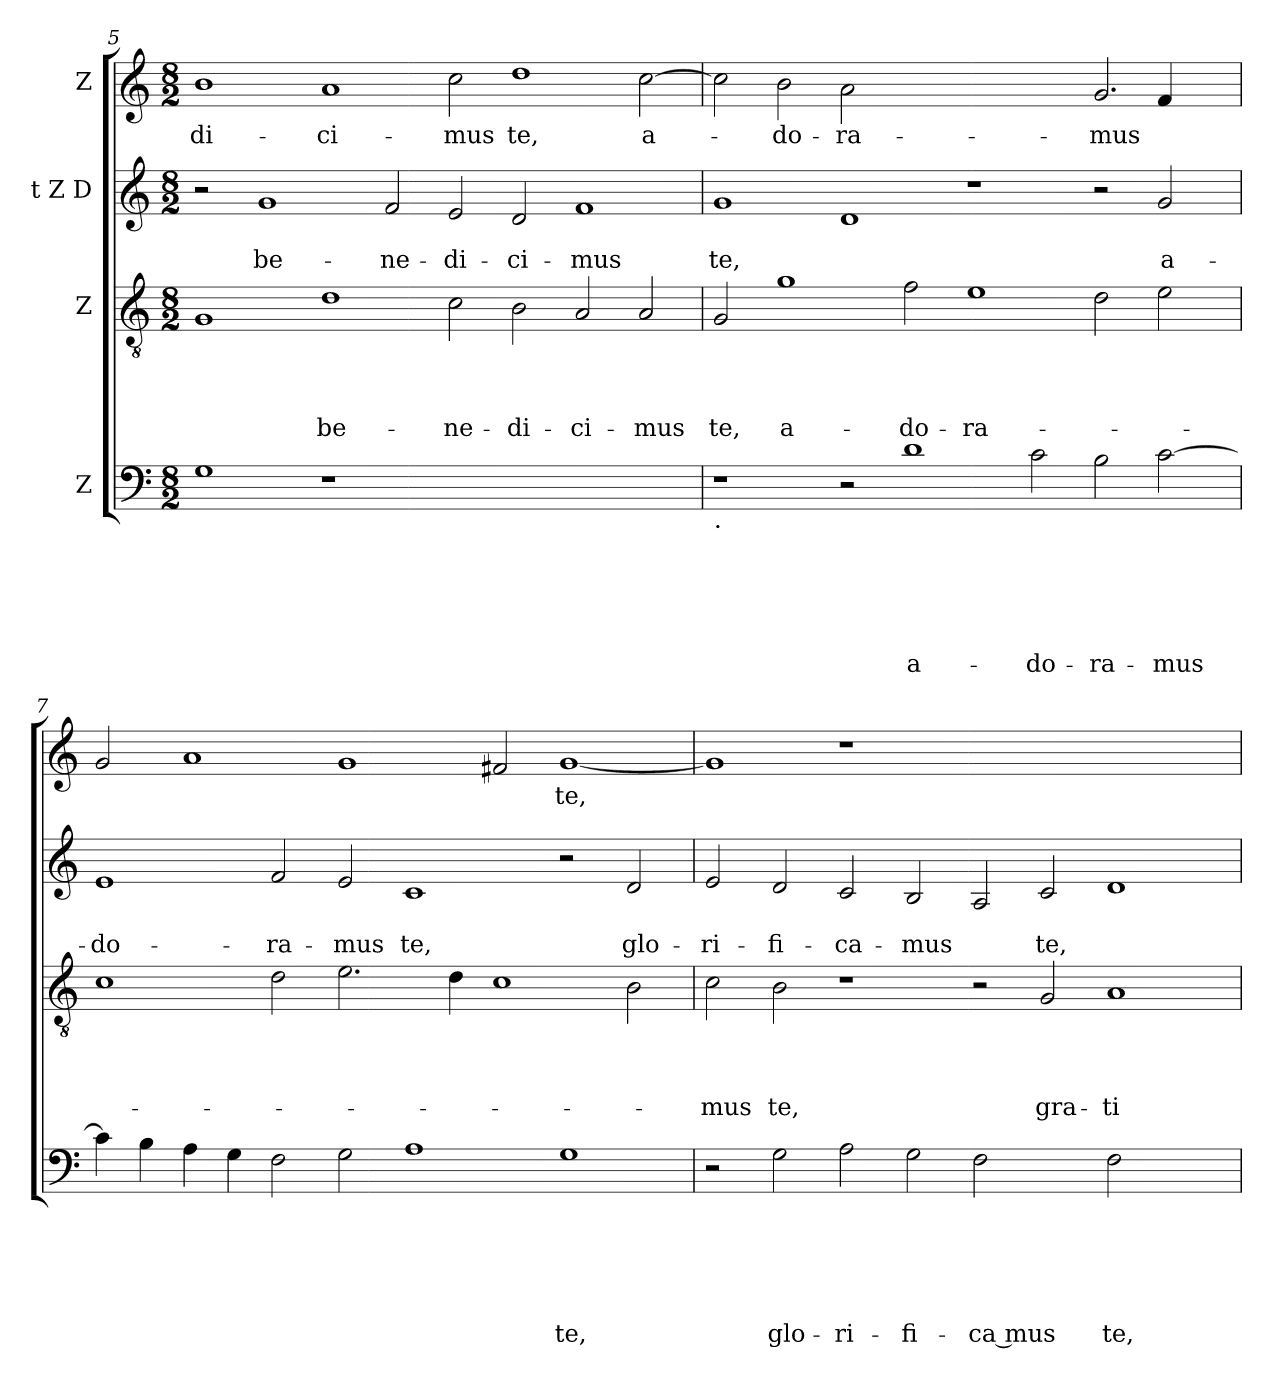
**kern	**text	**text	**text	**text	**text	**text	**kern	**text	**text	**text	**text	**kern	**text	**text	**kern	**text
*part4	*part4	*part4	*part4	*part4	*part4	*part4	*part3	*part3	*part3	*part3	*part3	*part2	*part2	*part2	*part1	*part1
*staff4	*staff4	*staff4	*staff4	*staff4	*staff4	*staff4	*staff3	*staff3	*staff3	*staff3	*staff3	*staff2	*staff2	*staff2	*staff1	*staff1
*I"Z	*	*	*	*	*	*	*I"Z	*	*	*	*	*I"t Z D	*	*	*I"Z	*
*clefF4	*	*	*	*	*	*	*clefGv2	*	*	*	*	*clefG2	*	*	*clefG2	*
*k[]	*	*	*	*	*	*	*k[]	*	*	*	*	*k[]	*	*	*k[]	*
*C:	*	*	*	*	*	*	*C:	*	*	*	*	*C:	*	*	*C:	*
*M8/2	*	*	*	*	*	*	*M8/2	*	*	*	*	*M8/2	*	*	*M8/2	*
=5	=5	=5	=5	=5	=5	=5	=5	=5	=5	=5	=5	=5	=5	=5	=5	=5
!	!	!	!	!	!	!	!	!	!	!	!	!	!	!	!	!LO:LY:b
1G	.	.	.	.	.	.	1G	.	.	.	.	2r	.	.	1b	-di-
!	!	!	!	!	!	!	!	!	!	!	!	!	!	!LO:LY:b	!	!
.	.	.	.	.	.	.	.	.	.	.	.	1g	.	be-	.	.
!	!	!	!	!	!	!	!	!	!	!	!LO:LY:b	!	!	!	!	!LO:LY:b
1r	.	.	.	.	.	.	1d	.	.	.	be-	.	.	.	1a	-ci-
!	!	!	!	!	!	!	!	!	!	!	!	!	!	!LO:LY:b	!	!
.	.	.	.	.	.	.	.	.	.	.	.	2f/	.	-ne-	.	.
!	!	!	!	!	!	!	!	!	!	!	!LO:LY:b	!	!	!LO:LY:b	!	!LO:LY:b
0ryy	.	.	.	.	.	.	2c\	.	.	.	-ne-	2e/	.	-di-	2cc\	-mus
!	!	!	!	!	!	!	!	!	!	!	!LO:LY:b	!	!	!LO:LY:b	!	!LO:LY:b
.	.	.	.	.	.	.	2B\	.	.	.	-di-	2d/	.	-ci-	1dd	te,
!	!	!	!	!	!	!	!	!	!	!	!LO:LY:b	!	!	!LO:LY:b	!	!
.	.	.	.	.	.	.	2A/	.	.	.	-ci-	1f	.	-mus	.	.
!	!	!	!	!	!	!	!	!	!	!	!LO:LY:b	!	!	!	!	!LO:LY:b
.	.	.	.	.	.	.	2A/	.	.	.	-mus	.	.	.	[<2cc\	a-
!!LO:LB:g=z
=6	=6	=6	=6	=6	=6	=6	=6	=6	=6	=6	=6	=6	=6	=6	=6	=6
!LO:TX:b:t=.	!	!	!	!	!	!	!	!	!	!	!	!	!	!	!	!
!	!	!	!	!	!	!	!	!	!	!	!LO:LY:b	!	!	!LO:LY:b	!	!
*	*	*	*	*	*	*	*	*	*	*	*	*	*	*	*^	*
1r	.	.	.	.	.	.	2G/	.	.	.	te,	1g	.	te,	2cc\]	2%7ryy	.
!	!	!	!	!	!	!	!	!	!	!	!LO:LY:b:rj	!	!	!	!	!	!LO:LY:b
.	.	.	.	.	.	.	1g	.	.	.	a-	.	.	.	2b\	.	-do-
!	!	!	!	!	!	!	!	!	!	!	!	!	!	!	!	!	!LO:LY:b:rj
2r	.	.	.	.	.	.	.	.	.	.	.	1d	.	.	2a\	.	-ra-
!	!	!	!	!	!	!LO:LY:b:rj	!	!	!	!	!LO:LY:b	!	!	!	!	!	!
1d	.	.	.	.	.	a-	2f\	.	.	.	-do-	.	.	.	1.ryy	.	.
!	!	!	!	!	!	!	!	!	!	!	!LO:LY:b	!	!	!	!	!	!
.	.	.	.	.	.	.	1e	.	.	.	-ra-	1r	.	.	.	.	.
!	!	!	!	!	!	!LO:LY:b	!	!	!	!	!	!	!	!	!	!	!
2c\	.	.	.	.	.	-do-	.	.	.	.	.	.	.	.	.	.	.
!	!	!	!	!	!	!LO:LY:b	!	!	!	!	!	!	!	!	!	!	!LO:LY:b
2B\	.	.	.	.	.	-ra-	2d\	.	.	.	.	2r	.	.	2.g/	.	-mus
!	!	!	!	!	!	!LO:LY:b	!	!	!	!	!	!	!	!LO:LY:b	!	!	!
[>2c\	.	.	.	.	.	-mus	2e\	.	.	.	.	2g/	.	a-	.	4f/	.
.	.	.	.	.	.	.	.	.	.	.	.	.	.	.	4ryy	4ryy	.
=7	=7	=7	=7	=7	=7	=7	=7	=7	=7	=7	=7	=7	=7	=7	=7	=7	=7
!	!	!	!	!	!	!	!	!	!	!	!	!	!	!LO:LY:b	!	!	!
*	*	*	*	*	*	*	*	*	*	*	*	*	*	*	*v	*v	*
4c\]	.	.	.	.	.	.	1c	.	.	.	.	1e	.	-do-	2g/	.
4B\	.	.	.	.	.	.	.	.	.	.	.	.	.	.	.	.
4A\	.	.	.	.	.	.	.	.	.	.	.	.	.	.	1a	.
4G\	.	.	.	.	.	.	.	.	.	.	.	.	.	.	.	.
!	!	!	!	!	!	!	!	!	!	!	!	!	!	!LO:LY:b	!	!
2F\	.	.	.	.	.	.	2d\	.	.	.	.	2f/	.	-ra-	.	.
!	!	!	!	!	!	!	!	!	!	!	!	!	!	!LO:LY:b	!	!
2G\	.	.	.	.	.	.	2.e\	.	.	.	.	2e/	.	-mus	1g	.
!	!	!	!	!	!	!	!	!	!	!	!	!	!	!LO:LY:b	!	!
1A	.	.	.	.	.	.	.	.	.	.	.	1c	.	te,	.	.
.	.	.	.	.	.	.	4d\	.	.	.	.	.	.	.	.	.
.	.	.	.	.	.	.	1c	.	.	.	.	.	.	.	2f#/	.
!	!	!	!	!	!	!LO:LY:b	!	!	!	!	!	!	!	!	!	!LO:LY:b
1G	.	.	.	.	.	te,	.	.	.	.	.	2r	.	.	[<1g	te,
!	!	!	!	!	!	!	!	!	!	!	!	!	!	!LO:LY:b	!	!
.	.	.	.	.	.	.	2B\	.	.	.	.	2d/	.	glo-	.	.
=8	=8	=8	=8	=8	=8	=8	=8	=8	=8	=8	=8	=8	=8	=8	=8	=8
!	!	!	!	!	!	!	!	!	!	!	!LO:LY:b	!	!	!LO:LY:b	!	!
2r	.	.	.	.	.	.	2c\	.	.	.	-mus	2e/	.	-ri-	1g]	.
!	!	!	!	!	!	!LO:LY:b	!	!	!	!	!LO:LY:b	!	!	!LO:LY:b	!	!
2G\	.	.	.	.	.	glo-	2B\	.	.	.	te,	2d/	.	-fi-	.	.
!	!	!	!	!	!	!LO:LY:b	!	!	!	!	!	!	!	!LO:LY:b	!	!
2A\	.	.	.	.	.	-ri-	1r	.	.	.	.	2c/	.	-ca-	1r	.
!	!	!	!	!	!	!LO:LY:b	!	!	!	!	!	!	!	!LO:LY:b	!	!
2G\	.	.	.	.	.	-fi-	.	.	.	.	.	2B/	.	-mus	.	.
!	!	!	!	!	!	!LO:LY:b	!	!	!	!	!	!	!	!	!	!
2F\	.	.	.	.	.	-ca mus	2r	.	.	.	.	2A/	.	.	0ryy	.
!	!	!	!	!	!	!	!	!	!	!	!LO:LY:b	!	!	!LO:LY:b	!	!
2ryy	.	.	.	.	.	.	2G/	.	.	.	gra-	2c/	.	te,	.	.
!	!	!	!	!	!	!LO:LY:b	!	!	!	!	!LO:LY:b	!	!	!	!	!
2F\	.	.	.	.	.	te,	1A	.	.	.	-ti-	1d	.	.	.	.
2ryy	.	.	.	.	.	.	.	.	.	.	.	.	.	.	.	.
=	=	=	=	=	=	=	=	=	=	=	=	=	=	=	=	=
*-	*-	*-	*-	*-	*-	*-	*-	*-	*-	*-	*-	*-	*-	*-	*-	*-
